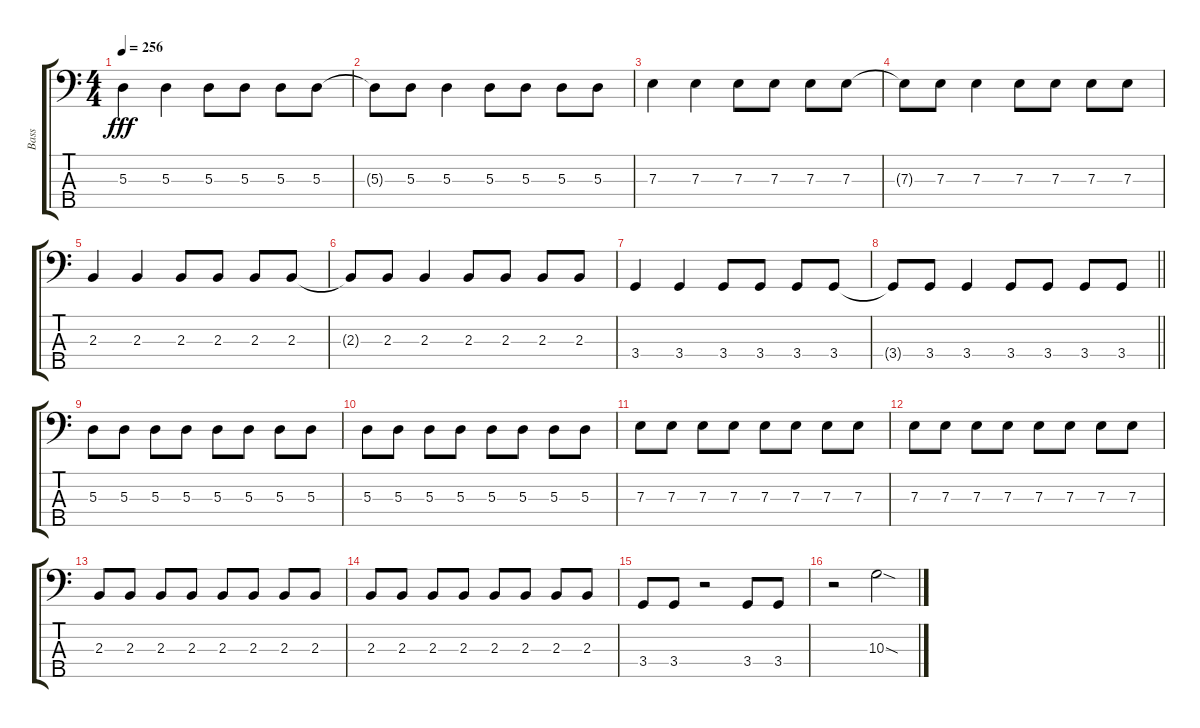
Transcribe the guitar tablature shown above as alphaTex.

\track ("Bass" "Bass") {instrument electricbasspick}
\staff {score tabs}
\tuning (G2 D2 A1 E1 B0) {hide}
\ts (4 4)
\tempo 256
\clef f4
\ks c
5.3.4{dy fff} 5.3.4 5.3.8 5.3.8 5.3.8 5.3.8 |
5.3{t}.8 5.3.8 5.3.4 5.3.8 5.3.8 5.3.8 5.3.8 |
7.3.4 7.3.4 7.3.8 7.3.8 7.3.8 7.3.8 |
7.3{t}.8 7.3.8 7.3.4 7.3.8 7.3.8 7.3.8 7.3.8 |
2.3.4 2.3.4 2.3.8 2.3.8 2.3.8 2.3.8 |
2.3{t}.8 2.3.8 2.3.4 2.3.8 2.3.8 2.3.8 2.3.8 |
3.4.4 3.4.4 3.4.8 3.4.8 3.4.8 3.4.8 |
\barLineRight lightlight
3.4{t}.8 3.4.8 3.4.4 3.4.8 3.4.8 3.4.8 3.4.8 |
5.3.8 5.3.8 5.3.8 5.3.8 5.3.8 5.3.8 5.3.8 5.3.8 |
5.3.8 5.3.8 5.3.8 5.3.8 5.3.8 5.3.8 5.3.8 5.3.8 |
7.3.8 7.3.8 7.3.8 7.3.8 7.3.8 7.3.8 7.3.8 7.3.8 |
7.3.8 7.3.8 7.3.8 7.3.8 7.3.8 7.3.8 7.3.8 7.3.8 |
2.3.8 2.3.8 2.3.8 2.3.8 2.3.8 2.3.8 2.3.8 2.3.8 |
2.3.8 2.3.8 2.3.8 2.3.8 2.3.8 2.3.8 2.3.8 2.3.8 |
3.4.8 3.4.8 r.2 3.4.8 3.4.8 |
r.2 10.3{sod}.2
